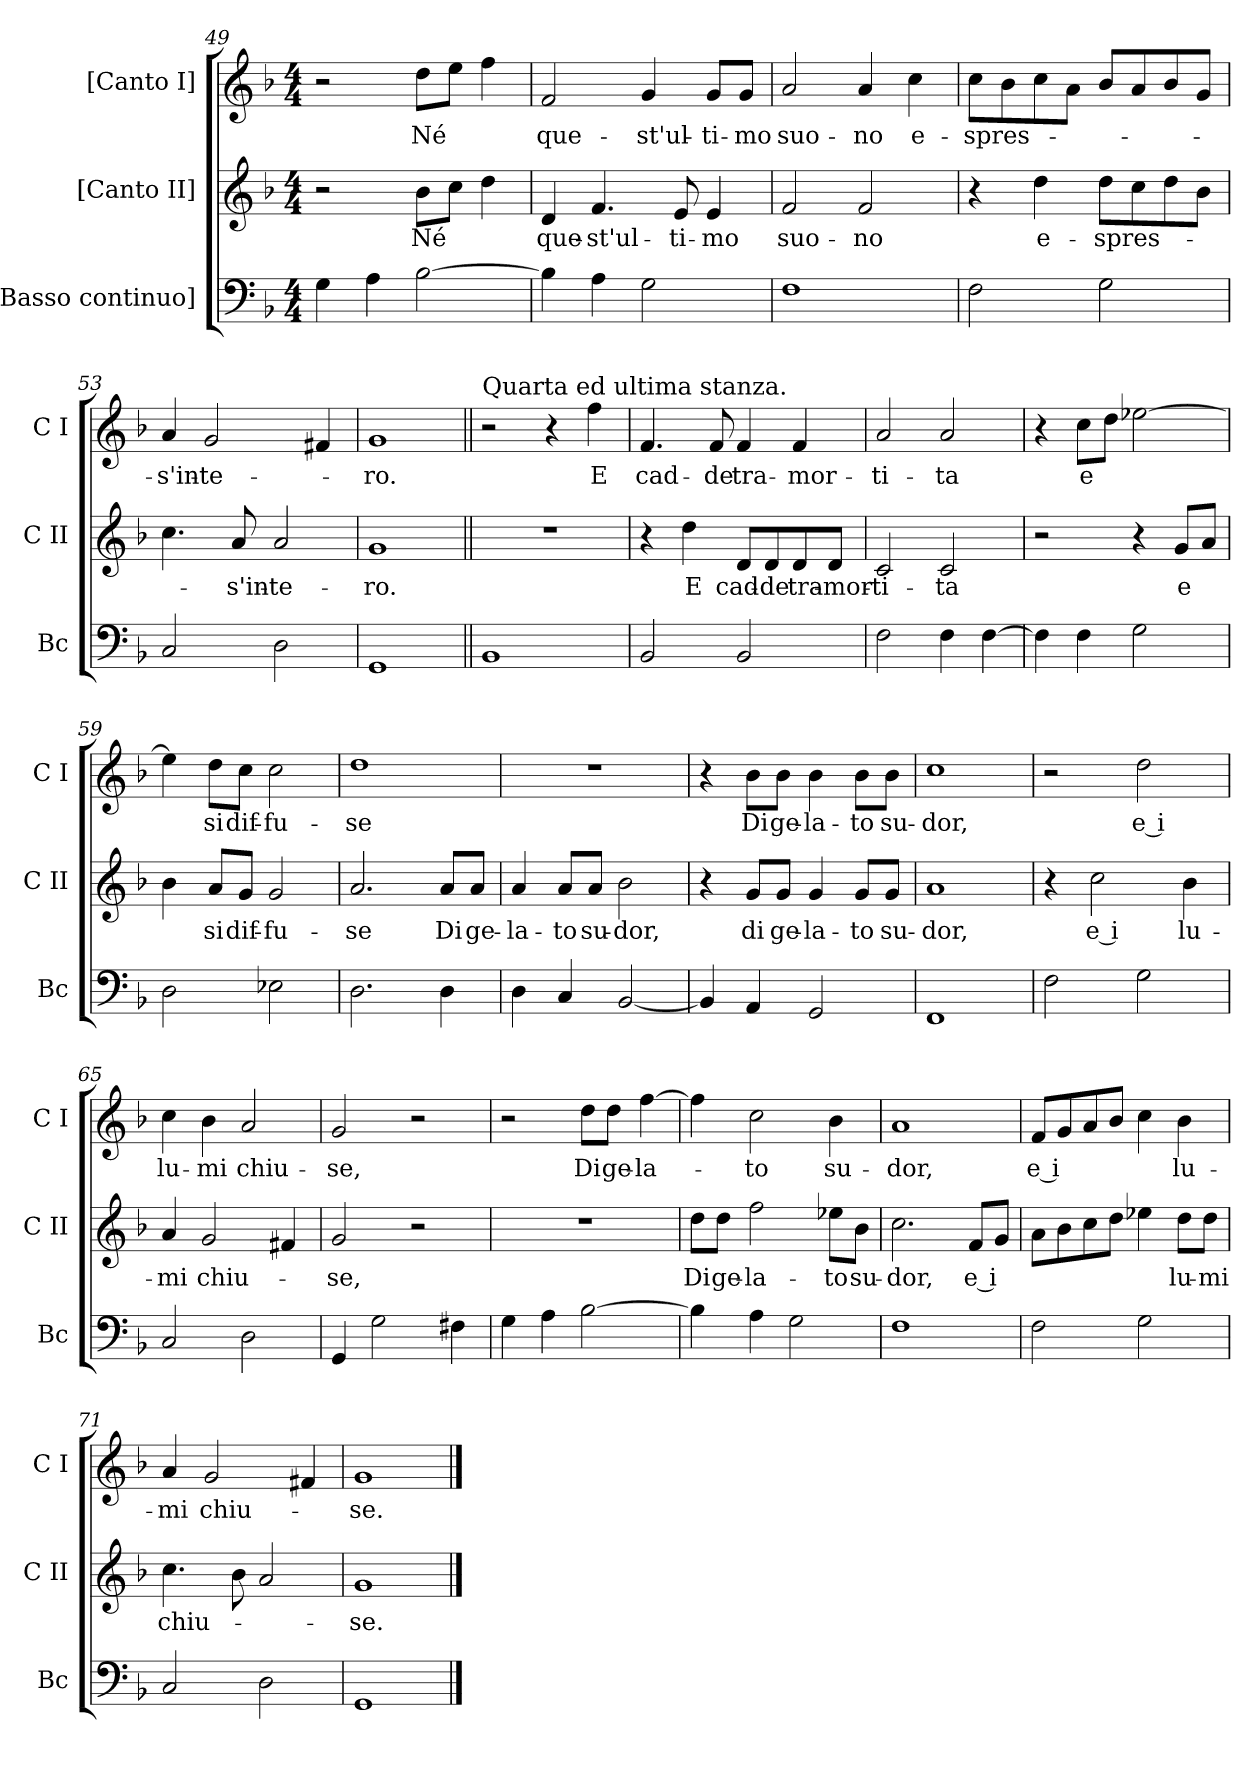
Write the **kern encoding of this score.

**kern	**kern	**text	**kern	**text
*part3	*part2	*part2	*part1	*part1
*staff3	*staff2	*staff2	*staff1	*staff1
*I"[Basso continuo]	*I"[Canto II]	*	*I"[Canto I]	*
*I'Bc	*I'C II	*	*I'C I	*
*clefF4	*clefG2	*	*clefG2	*
*k[b-]	*k[b-]	*	*k[b-]	*
*F:	*F:	*	*F:	*
*M4/4	*M4/4	*	*M4/4	*
=49	=49	=49	=49	=49
4G	2r	.	2r	.
4A	.	.	.	.
[2B-	8b-L	Né	8ddL	Né
.	8ccJ	.	8eeJ	.
.	4dd	.	4ff	.
=50	=50	=50	=50	=50
4B-]	4d	que-	2f	que-
4A	4.f	-st'ul-	.	.
2G	.	.	4g	-st'ul-
.	8e	-ti-	.	.
.	4e	-mo	8gL	-ti-
.	.	.	8gJ	-mo
=51	=51	=51	=51	=51
1F	2f	suo-	2a	suo-
.	2f	-no	4a	-no
.	.	.	4cc	e-
=52	=52	=52	=52	=52
2F	4r	.	8ccL	-spres-
.	.	.	8b-	.
.	4dd	e-	8cc	.
.	.	.	8aJ	.
2G	8ddL	-spres-	8b-L	.
.	8cc	.	8a	.
.	8dd	.	8b-	.
.	8b-J	.	8gJ	.
=53	=53	=53	=53	=53
2C	4.cc	.	4a	-s'in-
.	.	.	2g	-te-
.	8a	-s'in-	.	.
2D	2a	-te-	.	.
.	.	.	4f#X	.
=54	=54	=54	=54	=54
1GG	1g	-ro.	1g	-ro.
=55||	=55||	=55||	=55||	=55||
!	!	!	!LO:TX:a:t=Quarta ed ultima stanza.	!
1BB-	1r	.	2r	.
.	.	.	4r	.
.	.	.	4ff	E
=56	=56	=56	=56	=56
2BB-	4r	.	4.f	cad-
.	4dd	E	.	.
.	.	.	8f	-de
2BB-	8dL	cad-	4f	tra-
.	8d	-de	.	.
.	8d	tra-	4f	-mor-
.	8dJ	-mor-	.	.
=57	=57	=57	=57	=57
2F	2c	-ti-	2a	-ti-
4F	2c	-ta	2a	-ta
[4F	.	.	.	.
=58	=58	=58	=58	=58
4F]	2r	.	4r	.
4F	.	.	8ccL	e
.	.	.	8ddJ	.
2G	4r	.	[2ee-X	.
.	8gL	e	.	.
.	8aJ	.	.	.
=59	=59	=59	=59	=59
2D	4b-	.	4ee-]	.
.	8aL	si	8ddL	si
.	8gJ	dif-	8ccJ	dif-
2E-X	2g	-fu-	2cc	-fu-
=60	=60	=60	=60	=60
2.D	2.a	-se	1dd	-se
4D	8aL	Di	.	.
.	8aJ	ge-	.	.
=61	=61	=61	=61	=61
4D	4a	-la-	1r	.
4C	8aL	-to	.	.
.	8aJ	su-	.	.
[2BB-	2b-	-dor,	.	.
=62	=62	=62	=62	=62
4BB-]	4r	.	4r	.
4AA	8gL	di	8b-L	Di
.	8gJ	ge-	8b-J	ge-
2GG	4g	-la-	4b-	-la-
.	8gL	-to	8b-L	-to
.	8gJ	su-	8b-J	su-
=63	=63	=63	=63	=63
1FF	1a	-dor,	1cc	-dor,
=64	=64	=64	=64	=64
2F	4r	.	2r	.
.	2cc	e i	.	.
2G	.	.	2dd	e i
.	4b-	lu-	.	.
=65	=65	=65	=65	=65
2C	4a	-mi	4cc	lu-
.	2g	chiu-	4b-	-mi
2D	.	.	2a	chiu-
.	4f#X	.	.	.
=66	=66	=66	=66	=66
4GG	2g	-se,	2g	-se,
2G	.	.	.	.
.	2r	.	2r	.
4F#X	.	.	.	.
=67	=67	=67	=67	=67
4G	1r	.	2r	.
4A	.	.	.	.
[2B-	.	.	8ddL	Di
.	.	.	8ddJ	ge-
.	.	.	[4ff	-la-
=68	=68	=68	=68	=68
4B-]	8ddL	Di	4ff]	.
.	8ddJ	ge-	.	.
4A	2ff	-la-	2cc	-to
2G	.	.	.	.
.	8ee-XL	-to	4b-	su-
.	8b-J	su-	.	.
=69	=69	=69	=69	=69
1F	2.cc	-dor,	1a	-dor,
.	8fL	e i	.	.
.	8gJ	.	.	.
=70	=70	=70	=70	=70
2F	8aL	.	8fL	e i
.	8b-	.	8g	.
.	8cc	.	8a	.
.	8ddJ	.	8b-J	.
2G	4ee-X	.	4cc	.
.	8ddL	lu-	4b-	lu-
.	8ddJ	-mi	.	.
=71	=71	=71	=71	=71
2C	4.cc	chiu-	4a	-mi
.	.	.	2g	chiu-
.	8b-	.	.	.
2D	2a	.	.	.
.	.	.	4f#X	.
=72	=72	=72	=72	=72
1GG	1g	-se.	1g	-se.
==	==	==	==	==
*-	*-	*-	*-	*-
